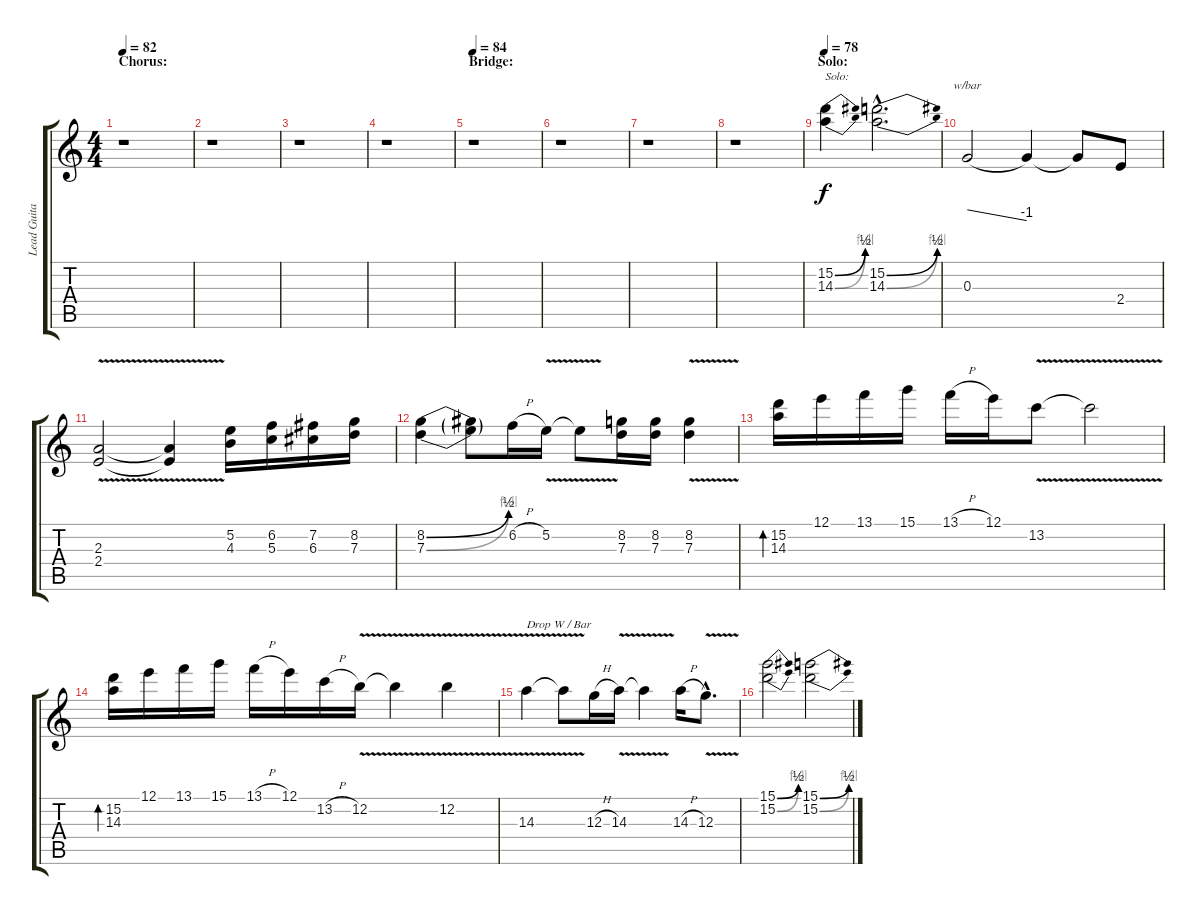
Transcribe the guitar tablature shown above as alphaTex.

\track ("Lead Guitar" "Lead Guita") {instrument distortionguitar}
\staff {score tabs}
\tuning (E4 B3 G3 D3 A2 E2) {hide}
\ts (4 4)
\section ("" "Chorus:")
\tempo 82
\clef g2
\ks c
r.1{dy f} |
r.1 |
r.1 |
r.1 |
\section ("" "Bridge:")
\tempo 84
r.1 |
r.1 |
r.1 |
r.1 |
\section ("" "Solo:")
\tempo 78
(15.2{be (bend 0 0 60 2)} 14.3{be (bend 0 0 60 4)}).4{txt "Solo:"} (15.2{be (bend 0 0 60 2) hac} 14.3{be (bend 0 0 60 4) hac}).2{d} |
0.3.2{tbe (dive default 0 0 60 -4)} 0.3{t}.4 0.3{t}.8 2.4.8 |
(2.3{v} 2.4).2 (2.3{t} 2.4{t}).4 (5.2 4.3).16 (6.2 5.3).16 (7.2 6.3).16 (8.2 7.3).16 |
(8.2{be (bend 0 0 60 2)} 7.3{be (bend 0 0 60 4)}).4 (8.2{t} 7.3{t}).8 6.2{h}.16 5.2{v}.16 5.2{t}.8 (8.2 7.3).16 (8.2 7.3).16 (8.2{v} 7.3).4 |
(15.2 14.3).16{bd 120} 12.1.16 13.1.16 15.1.16 13.1{h}.16 12.1.16 13.2{v}.8 13.2{t}.2 |
(15.2 14.3).16{bd 120} 12.1.16 13.1.16 15.1.16 13.1{h}.16 12.1.16 13.2{h}.16 12.2{v}.16 12.2{t}.4 12.2{v}.4 |
14.3{v}.4{txt "Drop W / Bar"} 14.3{t}.8 12.3{h}.16 14.3{v}.16 14.3{t}.4 14.3{h}.16 12.3{v hac}.8{d} |
(15.1{be (bend 0 0 60 2)} 15.2{be (bend 0 0 60 4)}).2 (15.1{be (bend 0 0 60 2)} 15.2{be (bend 0 0 60 4)}).2
